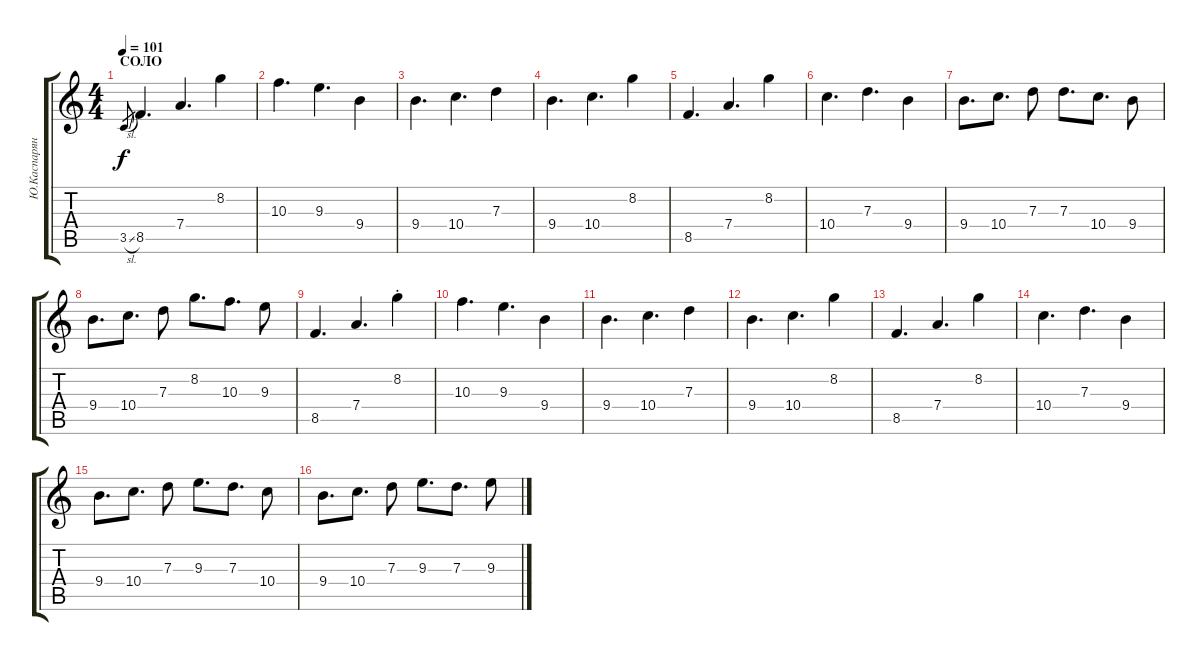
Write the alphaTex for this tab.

\track ("Ю.Каспарян" "Ю.Каспарян") {instrument overdrivenguitar}
\staff {score tabs}
\tuning (E4 B3 G3 D3 A2 E2) {hide}
\ts (4 4)
\section ("" "СОЛО")
\tempo 101
\clef g2
\ks c
3.5{sl}.8{gr dy f} 8.5.4{d} 7.4.4{d} 8.2.4 |
10.3.4{d} 9.3.4{d} 9.4.4 |
9.4.4{d} 10.4.4{d} 7.3.4 |
9.4.4{d} 10.4.4{d} 8.2.4 |
8.5.4{d} 7.4.4{d} 8.2.4 |
10.4.4{d} 7.3.4{d} 9.4.4 |
9.4.8{d} 10.4.8{d} 7.3.8 7.3.8{d} 10.4.8{d} 9.4.8 |
9.4.8{d} 10.4.8{d} 7.3.8 8.2.8{d} 10.3.8{d} 9.3.8 |
8.5.4{d} 7.4.4{d} 8.2{st}.4 |
10.3.4{d} 9.3.4{d} 9.4.4 |
9.4.4{d} 10.4.4{d} 7.3.4 |
9.4.4{d} 10.4.4{d} 8.2.4 |
8.5.4{d} 7.4.4{d} 8.2.4 |
10.4.4{d} 7.3.4{d} 9.4.4 |
9.4.8{d} 10.4.8{d} 7.3.8 9.3.8{d} 7.3.8{d} 10.4.8 |
9.4.8{d} 10.4.8{d} 7.3.8 9.3.8{d} 7.3.8{d} 9.3.8
